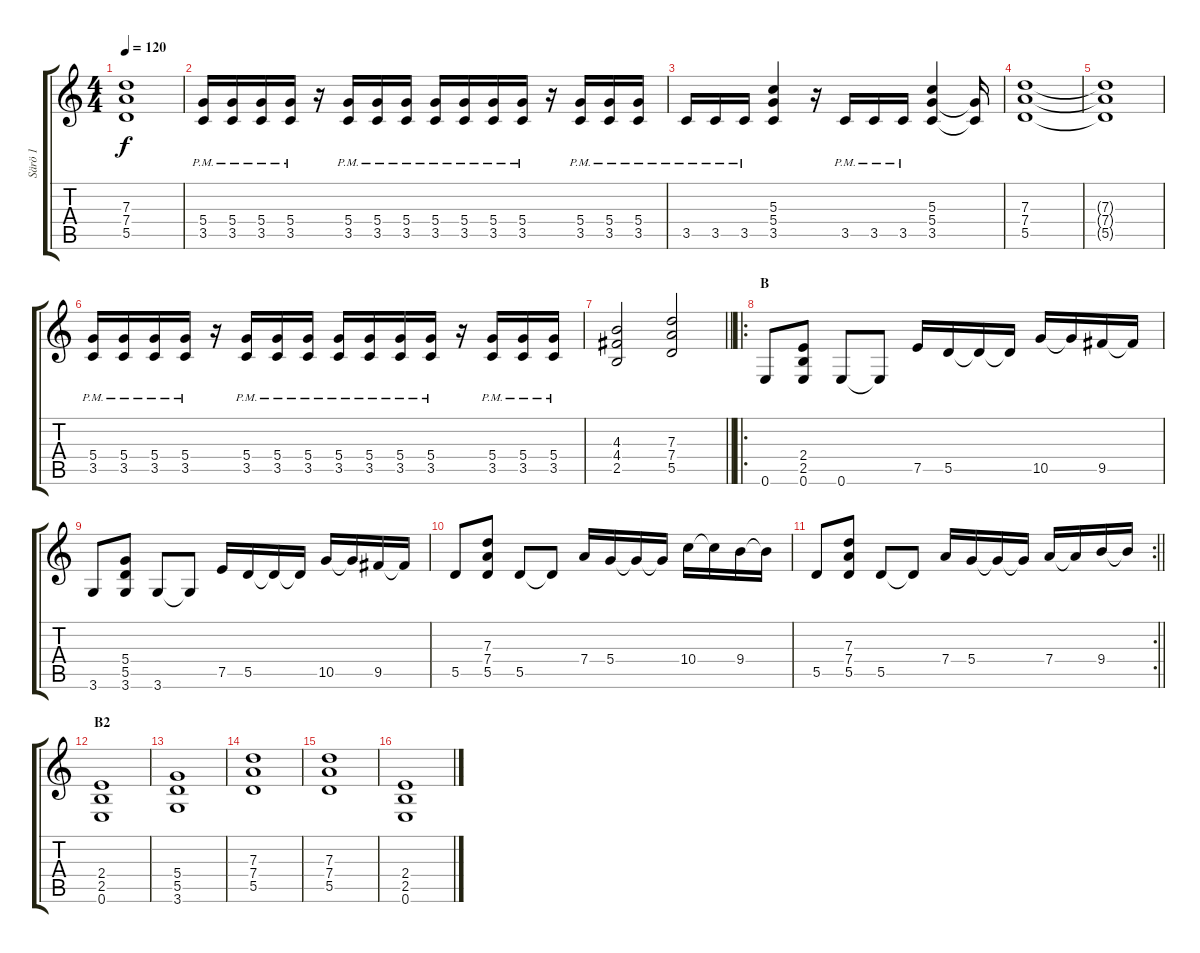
\track ("Särö 1" "Särö 1") {instrument distortionguitar}
\staff {score tabs}
\tuning (E4 B3 G3 D3 A2 E2) {hide}
\ts (4 4)
\tempo 120
\clef g2
\ks c
(7.3{t} 7.4{t} 5.5{t}).1{dy f} |
(5.4{pm} 3.5{pm}).16 (5.4{pm} 3.5{pm}).16 (5.4{pm} 3.5{pm}).16 (5.4{pm} 3.5{pm}).16 r.16 (5.4{pm} 3.5{pm}).16 (5.4{pm} 3.5{pm}).16 (5.4{pm} 3.5{pm}).16 (5.4{pm} 3.5{pm}).16 (5.4{pm} 3.5{pm}).16 (5.4{pm} 3.5{pm}).16 (5.4{pm} 3.5{pm}).16 r.16 (5.4{pm} 3.5{pm}).16 (5.4{pm} 3.5{pm}).16 (5.4{pm} 3.5{pm}).16 |
3.5{pm}.16 3.5{pm}.16 3.5{pm}.16 (5.3 5.4 3.5).4 r.16 3.5{pm}.16 3.5{pm}.16 3.5{pm}.16 (5.3 5.4 3.5).4 (5.4{t} 3.5{t}).16 |
(7.3 7.4 5.5).1 |
(7.3{t} 7.4{t} 5.5{t}).1 |
(5.4{pm} 3.5{pm}).16 (5.4{pm} 3.5{pm}).16 (5.4{pm} 3.5{pm}).16 (5.4{pm} 3.5{pm}).16 r.16 (5.4{pm} 3.5{pm}).16 (5.4{pm} 3.5{pm}).16 (5.4{pm} 3.5{pm}).16 (5.4{pm} 3.5{pm}).16 (5.4{pm} 3.5{pm}).16 (5.4{pm} 3.5{pm}).16 (5.4{pm} 3.5{pm}).16 r.16 (5.4{pm} 3.5{pm}).16 (5.4{pm} 3.5{pm}).16 (5.4{pm} 3.5{pm}).16 |
\barLineRight lightlight
(4.3 4.4 2.5).2 (7.3 7.4 5.5).2 |
\ro
\section ("" "B")
0.6.8 (2.4 2.5 0.6).8 0.6.8 0.6{t}.8 7.5.16 5.5.16 5.5{t}.16 5.5{t}.16 10.5.16 10.5{t}.16 9.5.16 9.5{t}.16 |
3.6.8 (5.4 5.5 3.6).8 3.6.8 3.6{t}.8 7.5.16 5.5.16 5.5{t}.16 5.5{t}.16 10.5.16 10.5{t}.16 9.5.16 9.5{t}.16 |
5.5.8 (7.3 7.4 5.5).8 5.5.8 5.5{t}.8 7.4.16 5.4.16 5.4{t}.16 5.4{t}.16 10.4.16 10.4{t}.16 9.4.16 9.4{t}.16 |
\rc 2
\barLineRight lightlight
5.5.8 (7.3 7.4 5.5).8 5.5.8 5.5{t}.8 7.4.16 5.4.16 5.4{t}.16 5.4{t}.16 7.4.16 7.4{t}.16 9.4.16 9.4{t}.16 |
\section ("" "B2")
(2.4 2.5 0.6).1 |
(5.4 5.5 3.6).1 |
(7.3 7.4 5.5).1 |
(7.3 7.4 5.5).1 |
(2.4 2.5 0.6).1
